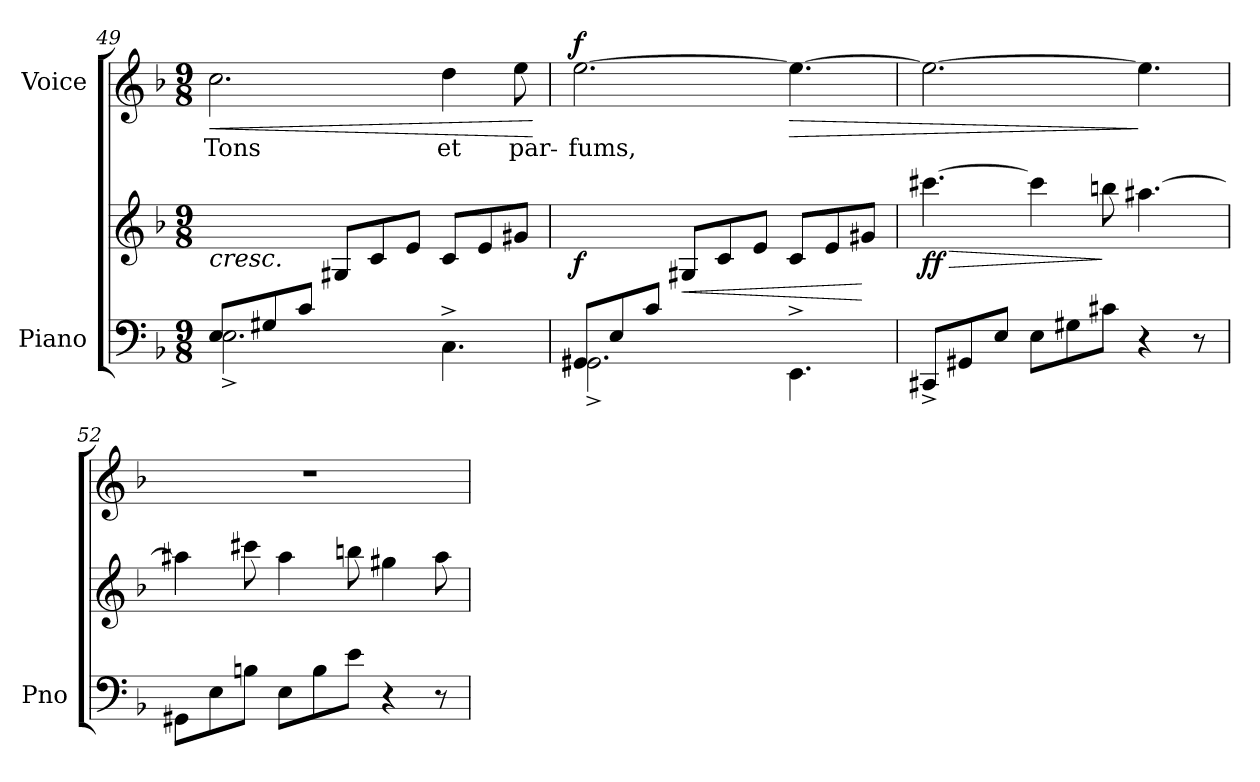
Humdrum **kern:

**kern	**kern	**dynam	**kern	**text	**dynam
*part2	*part2	*part2	*part1	*part1	*part1
*staff3	*staff2	*staff2/3	*staff1	*staff1	*staff1
*I"Piano	*	*	*I"Voice	*	*
*I'Pno	*	*	*	*	*
*clefF4	*clefG2	*	*clefG2	*	*
*k[b-]	*k[b-]	*	*k[b-]	*	*
*M9/8	*M9/8	*	*M9/8	*	*
=49	=49	=49	=49	=49	=49
*^	*	*	*	*	*
!	!	!LO:TX:b:i:t=cresc.	!	!	!	!
!	!	!	!	!	!LO:LY:b	!LO:HP:b
8E/L	2.E^\	4.ryy	.	2.cc\	Tons	<
8G#X/	.	.	.	.	.	.
8c/J	.	.	.	.	.	.
4ryy	.	8G#X/L	.	.	.	.
.	.	8c/	.	.	.	.
8ryy	.	8e/J	.	.	.	.
!	!	!	!	!	!LO:LY:b	!
4ryy	4.C^\	8c/L	.	4dd\	et	.
.	.	8e/	.	.	.	.
!	!	!	!	!	!LO:LY:b	!
8ryy	.	8g#X/J	.	8ee\	par-	.
*v	*v	*	*	*	*	*
.	.	.	.	.	[
=50	=50	=50	=50	=50	=50
*^	*	*	*	*	*
!	!	!	!LO:DY:b	!	!LO:LY:b	!LO:DY:a
8GG#X/L	2.GG#^\	4.ryy	f	[2.ee\	-fums,	f
8E/	.	.	.	.	.	.
8c/J	.	.	.	.	.	.
!	!	!	!LO:HP:b	!	!	!
4ryy	.	8G#X/L	<	.	.	.
.	.	8c/	.	.	.	.
8ryy	.	8e/J	.	.	.	.
!	!	!	!	!	!	!LO:HP:b
4ryy	4.EE^\	8c/L	.	4.ee\_	.	>
.	.	8e/	.	.	.	.
8ryy	.	8g#X/J	[	.	.	.
*v	*v	*	*	*	*	*
!!LO:LB:g=z
=51	=51	=51	=51	=51	=51
!	!	!LO:HP:b	!	!	!
!	!	!LO:DY:n=1:b	!	!	!
8CC#X^/L	[4.ccc#X\	> ff	2.ee\_	.	.
8GG#X/	.	.	.	.	.
8E/J	.	.	.	.	.
8E\L	4ccc#\]	.	.	.	.
8G#X\	.	.	.	.	.
8c#X\J	8bbn\	]	.	.	.
4r	[4.aa#X\	.	4.ee\]	.	]
8r	.	.	.	.	.
!!LO:PB:g=z
=52	=52	=52	=52	=52	=52
8GG#X\L	4aa#X\]	.	8%9r	.	.
8E\	.	.	.	.	.
8Bn\J	8ccc#X\	.	.	.	.
8E\L	4aa#\	.	.	.	.
8B\	.	.	.	.	.
8e\J	8bbn\	.	.	.	.
4r	4gg#X\	.	.	.	.
8r	8aa#\	.	.	.	.
=	=	=	=	=	=
*-	*-	*-	*-	*-	*-
